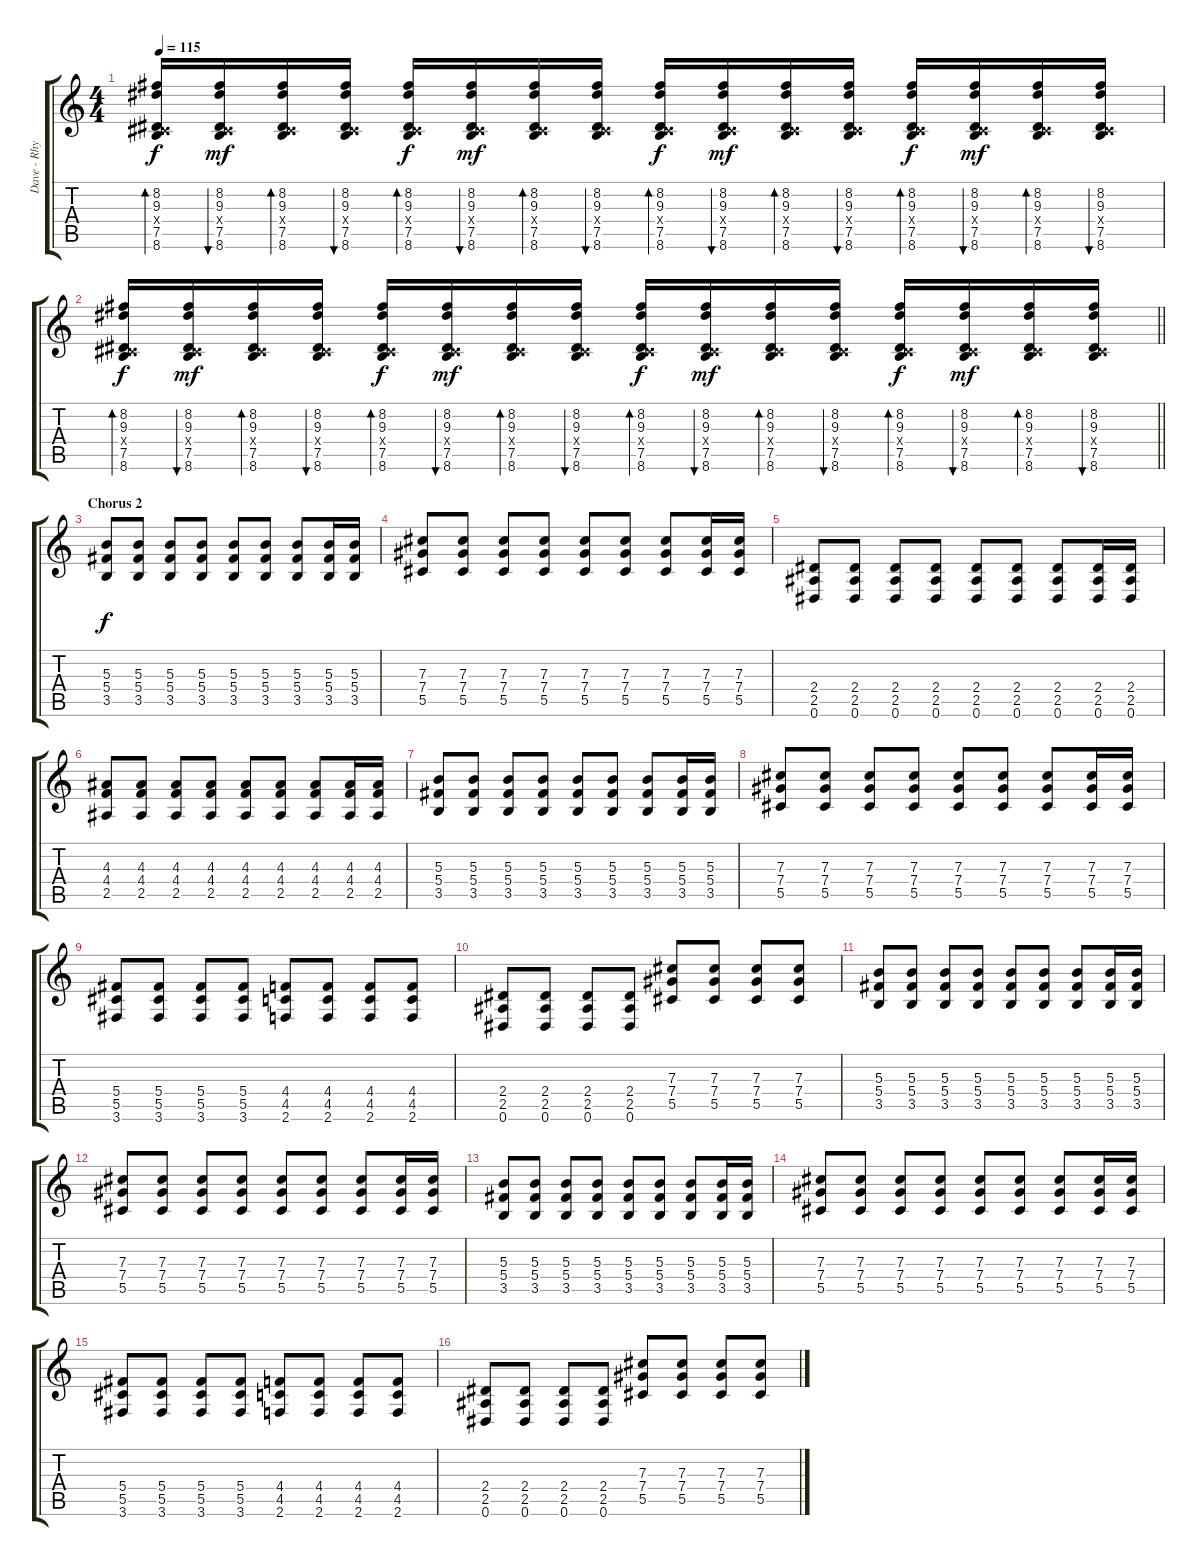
\track ("Dave - Rhythm Guitar" "Dave - Rhy") {instrument overdrivenguitar}
\staff {score tabs}
\tuning (Eb4 Bb3 Gb3 Db3 Ab2 Eb2) {hide}
\ts (4 4)
\tempo 115
\clef g2
\ks c
(8.2 9.3 0.4{x} 7.5 8.6).16{bd 30 dy f} (8.2 9.3 0.4{x} 7.5 8.6).16{bu 30 dy mf} (8.2 9.3 0.4{x} 7.5 8.6).16{bd 30} (8.2 9.3 0.4{x} 7.5 8.6).16{bu 30} (8.2 9.3 0.4{x} 7.5 8.6).16{bd 30 dy f} (8.2 9.3 0.4{x} 7.5 8.6).16{bu 30 dy mf} (8.2 9.3 0.4{x} 7.5 8.6).16{bd 30} (8.2 9.3 0.4{x} 7.5 8.6).16{bu 30} (8.2 9.3 0.4{x} 7.5 8.6).16{bd 30 dy f} (8.2 9.3 0.4{x} 7.5 8.6).16{bu 30 dy mf} (8.2 9.3 0.4{x} 7.5 8.6).16{bd 30} (8.2 9.3 0.4{x} 7.5 8.6).16{bu 30} (8.2 9.3 0.4{x} 7.5 8.6).16{bd 30 dy f} (8.2 9.3 0.4{x} 7.5 8.6).16{bu 30 dy mf} (8.2 9.3 0.4{x} 7.5 8.6).16{bd 30} (8.2 9.3 0.4{x} 7.5 8.6).16{bu 30} |
\barLineRight lightlight
(8.2 9.3 0.4{x} 7.5 8.6).16{bd 30 dy f} (8.2 9.3 0.4{x} 7.5 8.6).16{bu 30 dy mf} (8.2 9.3 0.4{x} 7.5 8.6).16{bd 30} (8.2 9.3 0.4{x} 7.5 8.6).16{bu 30} (8.2 9.3 0.4{x} 7.5 8.6).16{bd 30 dy f} (8.2 9.3 0.4{x} 7.5 8.6).16{bu 30 dy mf} (8.2 9.3 0.4{x} 7.5 8.6).16{bd 30} (8.2 9.3 0.4{x} 7.5 8.6).16{bu 30} (8.2 9.3 0.4{x} 7.5 8.6).16{bd 30 dy f} (8.2 9.3 0.4{x} 7.5 8.6).16{bu 30 dy mf} (8.2 9.3 0.4{x} 7.5 8.6).16{bd 30} (8.2 9.3 0.4{x} 7.5 8.6).16{bu 30} (8.2 9.3 0.4{x} 7.5 8.6).16{bd 30 dy f} (8.2 9.3 0.4{x} 7.5 8.6).16{bu 30 dy mf} (8.2 9.3 0.4{x} 7.5 8.6).16{bd 30} (8.2 9.3 0.4{x} 7.5 8.6).16{bu 30} |
\section ("" "Chorus 2")
(5.3 5.4 3.5).8{dy f balance 12} (5.3 5.4 3.5).8 (5.3 5.4 3.5).8 (5.3 5.4 3.5).8 (5.3 5.4 3.5).8 (5.3 5.4 3.5).8 (5.3 5.4 3.5).8 (5.3 5.4 3.5).16 (5.3 5.4 3.5).16 |
(7.3 7.4 5.5).8 (7.3 7.4 5.5).8 (7.3 7.4 5.5).8 (7.3 7.4 5.5).8 (7.3 7.4 5.5).8 (7.3 7.4 5.5).8 (7.3 7.4 5.5).8 (7.3 7.4 5.5).16 (7.3 7.4 5.5).16 |
(2.4 2.5 0.6).8 (2.4 2.5 0.6).8 (2.4 2.5 0.6).8 (2.4 2.5 0.6).8 (2.4 2.5 0.6).8 (2.4 2.5 0.6).8 (2.4 2.5 0.6).8 (2.4 2.5 0.6).16 (2.4 2.5 0.6).16 |
(4.3 4.4 2.5).8 (4.3 4.4 2.5).8 (4.3 4.4 2.5).8 (4.3 4.4 2.5).8 (4.3 4.4 2.5).8 (4.3 4.4 2.5).8 (4.3 4.4 2.5).8 (4.3 4.4 2.5).16 (4.3 4.4 2.5).16 |
(5.3 5.4 3.5).8 (5.3 5.4 3.5).8 (5.3 5.4 3.5).8 (5.3 5.4 3.5).8 (5.3 5.4 3.5).8 (5.3 5.4 3.5).8 (5.3 5.4 3.5).8 (5.3 5.4 3.5).16 (5.3 5.4 3.5).16 |
(7.3 7.4 5.5).8 (7.3 7.4 5.5).8 (7.3 7.4 5.5).8 (7.3 7.4 5.5).8 (7.3 7.4 5.5).8 (7.3 7.4 5.5).8 (7.3 7.4 5.5).8 (7.3 7.4 5.5).16 (7.3 7.4 5.5).16 |
(5.4 5.5 3.6).8 (5.4 5.5 3.6).8 (5.4 5.5 3.6).8 (5.4 5.5 3.6).8 (4.4 4.5 2.6).8 (4.4 4.5 2.6).8 (4.4 4.5 2.6).8 (4.4 4.5 2.6).8 |
(2.4 2.5 0.6).8 (2.4 2.5 0.6).8 (2.4 2.5 0.6).8 (2.4 2.5 0.6).8 (7.3 7.4 5.5).8 (7.3 7.4 5.5).8 (7.3 7.4 5.5).8 (7.3 7.4 5.5).8 |
(5.3 5.4 3.5).8 (5.3 5.4 3.5).8 (5.3 5.4 3.5).8 (5.3 5.4 3.5).8 (5.3 5.4 3.5).8 (5.3 5.4 3.5).8 (5.3 5.4 3.5).8 (5.3 5.4 3.5).16 (5.3 5.4 3.5).16 |
(7.3 7.4 5.5).8 (7.3 7.4 5.5).8 (7.3 7.4 5.5).8 (7.3 7.4 5.5).8 (7.3 7.4 5.5).8 (7.3 7.4 5.5).8 (7.3 7.4 5.5).8 (7.3 7.4 5.5).16 (7.3 7.4 5.5).16 |
(5.3 5.4 3.5).8 (5.3 5.4 3.5).8 (5.3 5.4 3.5).8 (5.3 5.4 3.5).8 (5.3 5.4 3.5).8 (5.3 5.4 3.5).8 (5.3 5.4 3.5).8 (5.3 5.4 3.5).16 (5.3 5.4 3.5).16 |
(7.3 7.4 5.5).8 (7.3 7.4 5.5).8 (7.3 7.4 5.5).8 (7.3 7.4 5.5).8 (7.3 7.4 5.5).8 (7.3 7.4 5.5).8 (7.3 7.4 5.5).8 (7.3 7.4 5.5).16 (7.3 7.4 5.5).16 |
(5.4 5.5 3.6).8 (5.4 5.5 3.6).8 (5.4 5.5 3.6).8 (5.4 5.5 3.6).8 (4.4 4.5 2.6).8 (4.4 4.5 2.6).8 (4.4 4.5 2.6).8 (4.4 4.5 2.6).8 |
(2.4 2.5 0.6).8 (2.4 2.5 0.6).8 (2.4 2.5 0.6).8 (2.4 2.5 0.6).8 (7.3 7.4 5.5).8 (7.3 7.4 5.5).8 (7.3 7.4 5.5).8 (7.3 7.4 5.5).8
